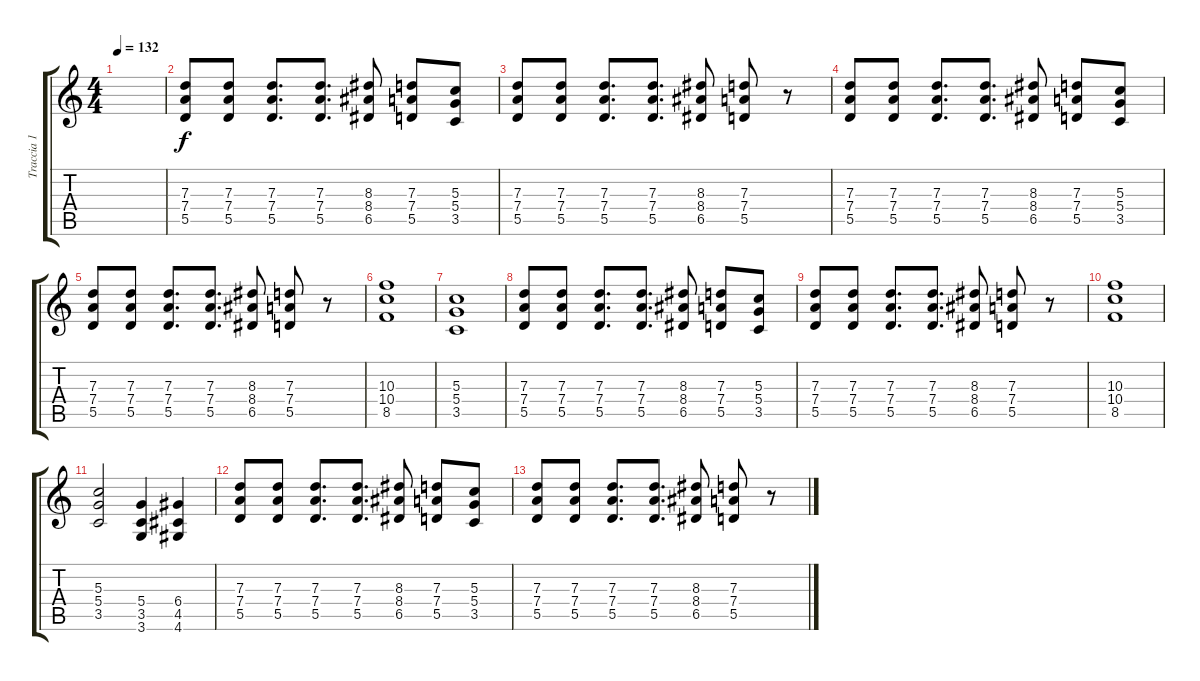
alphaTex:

\track ("Traccia 1" "Traccia 1") {instrument distortionguitar}
\staff {score tabs}
\tuning (E4 B3 G3 D3 A2 E2) {hide}
\ts (4 4)
\tempo 132
\clef g2
\ks c
|
(7.3 7.4 5.5).8 (7.3 7.4 5.5).8 (7.3 7.4 5.5).8{d} (7.3 7.4 5.5).8{d} (8.3 8.4 6.5).8 (7.3 7.4 5.5).8 (5.3 5.4 3.5).8 |
(7.3 7.4 5.5).8 (7.3 7.4 5.5).8 (7.3 7.4 5.5).8{d} (7.3 7.4 5.5).8{d} (8.3 8.4 6.5).8 (7.3 7.4 5.5).8 r.8 |
(7.3 7.4 5.5).8 (7.3 7.4 5.5).8 (7.3 7.4 5.5).8{d} (7.3 7.4 5.5).8{d} (8.3 8.4 6.5).8 (7.3 7.4 5.5).8 (5.3 5.4 3.5).8 |
(7.3 7.4 5.5).8 (7.3 7.4 5.5).8 (7.3 7.4 5.5).8{d} (7.3 7.4 5.5).8{d} (8.3 8.4 6.5).8 (7.3 7.4 5.5).8 r.8 |
(10.3 10.4 8.5).1 |
(5.3 5.4 3.5).1 |
(7.3 7.4 5.5).8 (7.3 7.4 5.5).8 (7.3 7.4 5.5).8{d} (7.3 7.4 5.5).8{d} (8.3 8.4 6.5).8 (7.3 7.4 5.5).8 (5.3 5.4 3.5).8 |
(7.3 7.4 5.5).8 (7.3 7.4 5.5).8 (7.3 7.4 5.5).8{d} (7.3 7.4 5.5).8{d} (8.3 8.4 6.5).8 (7.3 7.4 5.5).8 r.8 |
(10.3 10.4 8.5).1 |
(5.3 5.4 3.5).2 (5.4 3.5 3.6).4 (6.4 4.5 4.6).4 |
(7.3 7.4 5.5).8 (7.3 7.4 5.5).8 (7.3 7.4 5.5).8{d} (7.3 7.4 5.5).8{d} (8.3 8.4 6.5).8 (7.3 7.4 5.5).8 (5.3 5.4 3.5).8 |
(7.3 7.4 5.5).8 (7.3 7.4 5.5).8 (7.3 7.4 5.5).8{d} (7.3 7.4 5.5).8{d} (8.3 8.4 6.5).8 (7.3 7.4 5.5).8 r.8
